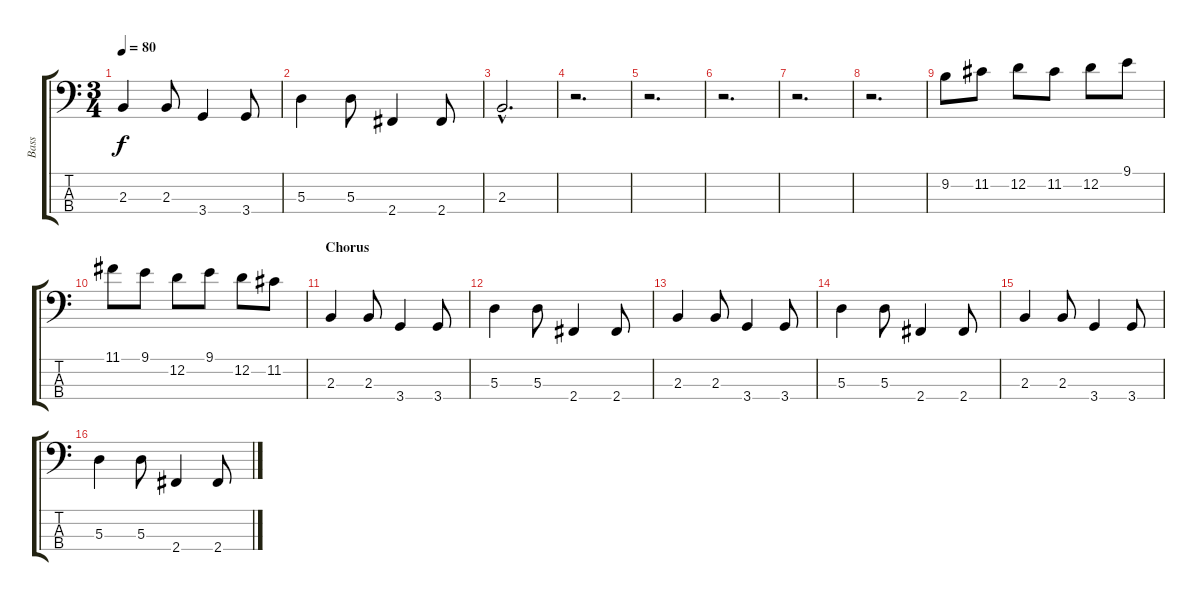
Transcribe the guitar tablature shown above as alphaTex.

\track ("Bass" "Bass") {instrument electricbassfinger}
\staff {score tabs}
\tuning (G2 D2 A1 E1) {hide}
\ts (3 4)
\tempo 80
\clef f4
\ks c
2.3.4{dy f} 2.3.8 3.4.4 3.4.8 |
5.3.4 5.3.8 2.4.4 2.4.8 |
2.3{hac}.2{d} |
r.2{d} |
r.2{d} |
r.2{d} |
r.2{d} |
r.2{d} |
9.2.8 11.2.8 12.2.8 11.2.8 12.2.8 9.1.8 |
11.1.8 9.1.8 12.2.8 9.1.8 12.2.8 11.2.8 |
\section ("" "Chorus")
2.3.4 2.3.8 3.4.4 3.4.8 |
5.3.4 5.3.8 2.4.4 2.4.8 |
2.3.4 2.3.8 3.4.4 3.4.8 |
5.3.4 5.3.8 2.4.4 2.4.8 |
2.3.4 2.3.8 3.4.4 3.4.8 |
5.3.4 5.3.8 2.4.4 2.4.8
